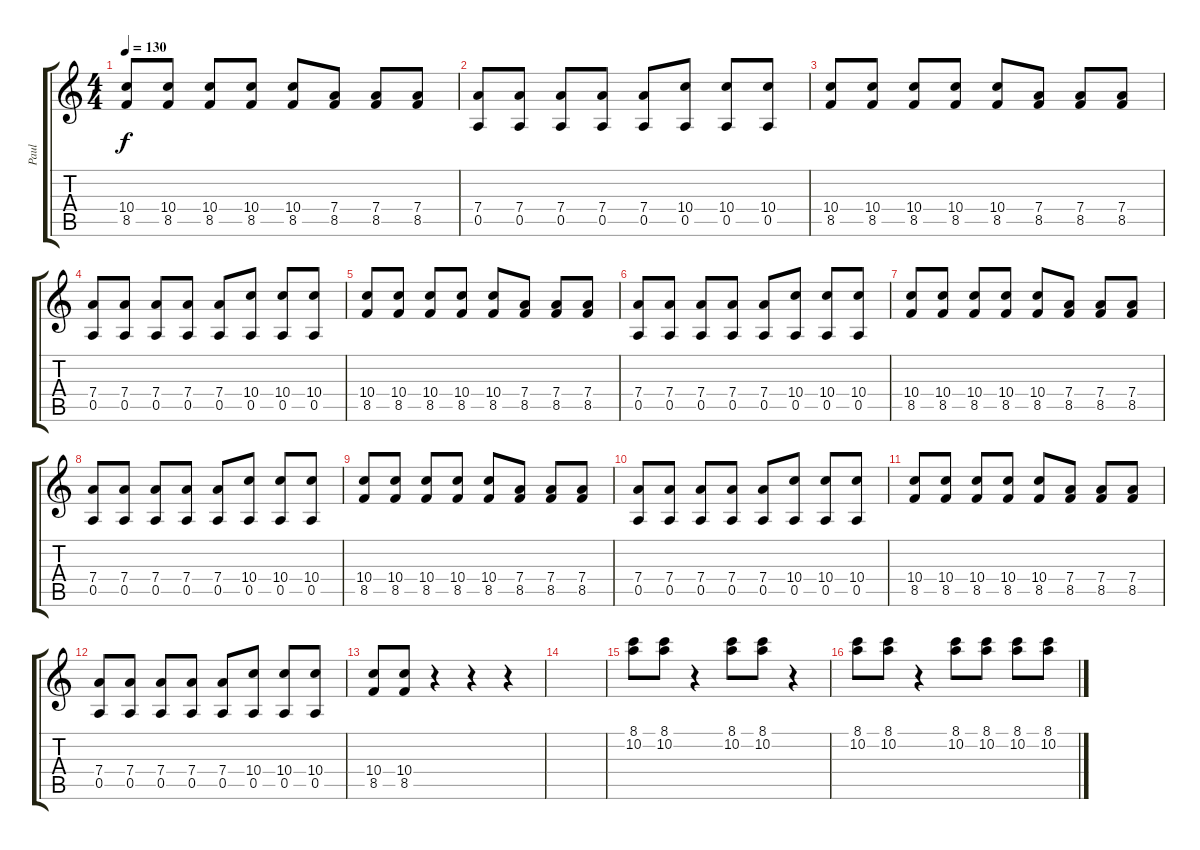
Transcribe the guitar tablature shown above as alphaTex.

\track ("Paul" "Paul") {instrument overdrivenguitar}
\staff {score tabs}
\tuning (E4 B3 G3 D3 A2 E2) {hide}
\ts (4 4)
\tempo 130
\clef g2
\ks c
(10.4 8.5).8{dy f} (10.4 8.5).8 (10.4 8.5).8 (10.4 8.5).8 (10.4 8.5).8 (7.4 8.5).8 (7.4 8.5).8 (7.4 8.5).8 |
(7.4 0.5).8 (7.4 0.5).8 (7.4 0.5).8 (7.4 0.5).8 (7.4 0.5).8 (10.4 0.5).8 (10.4 0.5).8 (10.4 0.5).8 |
(10.4 8.5).8 (10.4 8.5).8 (10.4 8.5).8 (10.4 8.5).8 (10.4 8.5).8 (7.4 8.5).8 (7.4 8.5).8 (7.4 8.5).8 |
(7.4 0.5).8 (7.4 0.5).8 (7.4 0.5).8 (7.4 0.5).8 (7.4 0.5).8 (10.4 0.5).8 (10.4 0.5).8 (10.4 0.5).8 |
(10.4 8.5).8 (10.4 8.5).8 (10.4 8.5).8 (10.4 8.5).8 (10.4 8.5).8 (7.4 8.5).8 (7.4 8.5).8 (7.4 8.5).8 |
(7.4 0.5).8 (7.4 0.5).8 (7.4 0.5).8 (7.4 0.5).8 (7.4 0.5).8 (10.4 0.5).8 (10.4 0.5).8 (10.4 0.5).8 |
(10.4 8.5).8 (10.4 8.5).8 (10.4 8.5).8 (10.4 8.5).8 (10.4 8.5).8 (7.4 8.5).8 (7.4 8.5).8 (7.4 8.5).8 |
(7.4 0.5).8 (7.4 0.5).8 (7.4 0.5).8 (7.4 0.5).8 (7.4 0.5).8 (10.4 0.5).8 (10.4 0.5).8 (10.4 0.5).8 |
(10.4 8.5).8 (10.4 8.5).8 (10.4 8.5).8 (10.4 8.5).8 (10.4 8.5).8 (7.4 8.5).8 (7.4 8.5).8 (7.4 8.5).8 |
(7.4 0.5).8 (7.4 0.5).8 (7.4 0.5).8 (7.4 0.5).8 (7.4 0.5).8 (10.4 0.5).8 (10.4 0.5).8 (10.4 0.5).8 |
(10.4 8.5).8 (10.4 8.5).8 (10.4 8.5).8 (10.4 8.5).8 (10.4 8.5).8 (7.4 8.5).8 (7.4 8.5).8 (7.4 8.5).8 |
(7.4 0.5).8 (7.4 0.5).8 (7.4 0.5).8 (7.4 0.5).8 (7.4 0.5).8 (10.4 0.5).8 (10.4 0.5).8 (10.4 0.5).8 |
(10.4 8.5).8 (10.4 8.5).8 r.4 r.4 r.4 |
|
(8.1 10.2).8 (8.1 10.2).8 r.4 (8.1 10.2).8 (8.1 10.2).8 r.4 |
(8.1 10.2).8 (8.1 10.2).8 r.4 (8.1 10.2).8 (8.1 10.2).8 (8.1 10.2).8 (8.1 10.2).8
